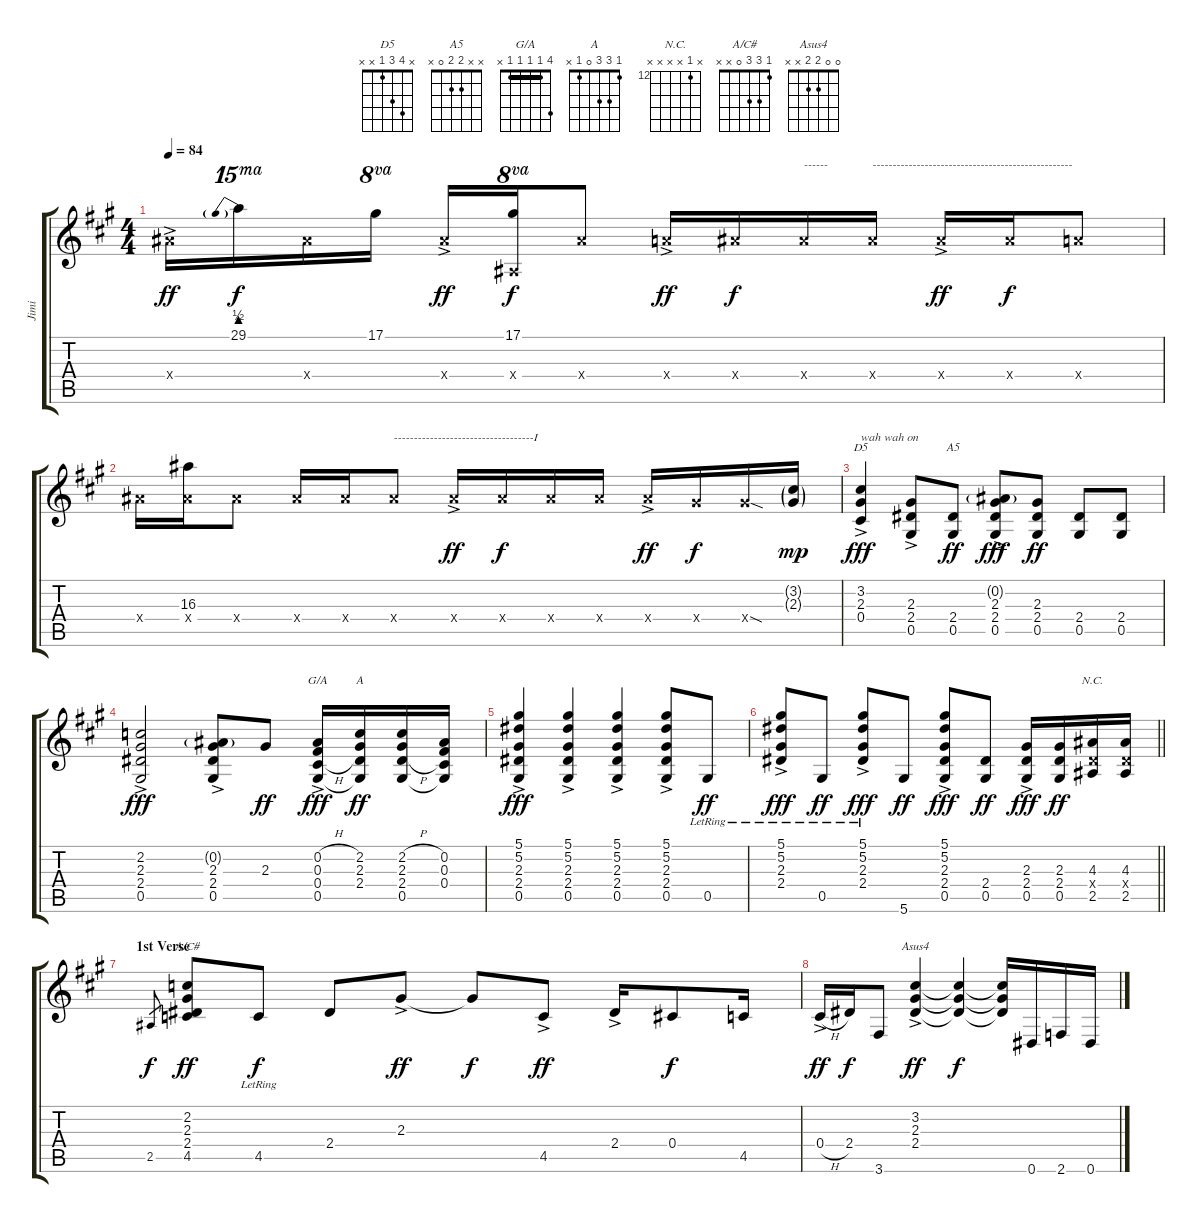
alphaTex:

\track ("Jimi" "Jimi") {instrument overdrivenguitar}
\staff {score tabs}
\tuning (Eb4 Bb3 Gb3 Db3 Ab2 Eb2) {hide}
\chord ("D5" x 4 3 1 x x)
\chord ("A5" x x 2 2 0 x) {barre 0}
\chord ("G/A" 4 1 1 1 1 x) {barre 1}
\chord ("A" 1 3 3 0 1 x)
\chord ("N.C." x 12 x x x x) {firstfret 12}
\chord ("A/C#" 1 3 3 0 x x)
\chord ("Asus4" 0 0 2 2 x x)
\ts (4 4)
\tempo 84
\clef g2
\ks a
9.4{ac x}.16{dy ff} 29.1{be (prebend 0 2 60 2)}.16{ot 15ma dy f} 9.4{x}.16 17.1.16{ot 8va} 9.4{ac x}.16{dy ff} (17.1 9.4{x}).16{ot 8va dy f} 9.4{x}.8 8.4{ac x}.16{dy ff} 9.4{x}.16{dy f} 9.4{x}.16{txt "------"} 9.4{x}.16{txt "--------------------------------------------------"} 9.4{ac x}.16{dy ff} 9.4{x}.16{dy f} 8.4{x}.8 |
9.4{x}.16 (16.3 9.4{x}).16 9.4{x}.8 9.4{x}.16 9.4{x}.16 9.4{x}.8{txt "-----------------------------------I"} 9.4{ac x}.16{dy ff} 9.4{x}.16{dy f} 9.4{x}.16 9.4{x}.16 9.4{ac x}.16{dy ff} 7.4{x}.16{dy f} 7.4{sod x}.16 (3.2{g} 2.3{g}).16{dy mp} |
(3.2{ac} 2.3{ac} 0.4{ac}).4{ch "D5" txt "wah wah on" dy fff} (2.3{ac} 2.4{ac} 0.5{ac}).8 (2.4 0.5).8{ch "A5" dy ff} (0.2{g} 2.3{ac} 2.4{ac} 0.5{ac}).8{dy fff} (2.3 2.4 0.5).8{dy ff} (2.4 0.5).8 (2.4 0.5).8 |
(2.2{ac} 2.3{ac} 2.4{ac} 0.5{ac}).2{dy fff} (0.2{g} 2.3{ac} 2.4{ac} 0.5{ac}).8 2.3.8{dy ff} (0.2{h ac} 0.3{h ac} 0.4{h ac} 0.5{ac}).16{ch "G/A" dy fff} (2.2 2.3 2.4 0.5{t}).16{ch "A" dy ff} (2.2{h} 2.3{h} 2.4{h} 0.5).16 (0.2 0.3 0.4 0.5{t}).16 |
(5.1{ac} 5.2{ac} 2.3{ac} 2.4{ac} 0.5{ac}).4{dy fff} (5.1{ac} 5.2{ac} 2.3{ac} 2.4{ac} 0.5{ac}).4 (5.1{ac} 5.2{ac} 2.3{ac} 2.4{ac} 0.5{ac}).4 (5.1{ac} 5.2{ac} 2.3{ac} 2.4{ac} 0.5{ac}).8 0.5{lr}.8{dy ff} |
\barLineRight lightlight
(5.1{ac lr} 5.2{ac lr} 2.3{ac lr} 2.4{ac lr}).8{dy fff} 0.5{lr}.8{dy ff} (5.1{ac lr} 5.2{ac lr} 2.3{ac lr} 2.4{ac lr}).8{dy fff} 5.6.8{dy ff} (5.1{ac} 5.2{ac} 2.3{ac} 2.4{ac} 0.5{ac}).8{dy fff} (2.4 0.5).8{dy ff} (2.3{ac} 2.4{ac} 0.5{ac}).16{dy fff} (2.3 2.4 0.5).16{dy ff} (4.3 2.4{x} 2.5).16{ch "N.C."} (4.3 2.4{x} 2.5).16 |
\section ("" "1st Verse")
2.5.8{gr dy f} (2.2 2.3 2.4 4.5).8{ch "A/C#" dy ff} 4.5{lr}.8{dy f} 2.4.8 2.3{ac}.8{dy ff} 2.3{t}.8{dy f} 4.5{ac}.8{dy ff} 2.4{ac}.16 0.4.8{dy f} 4.5.16 |
0.4{h ac}.16{dy ff} 2.4.16{dy f} 3.6.8 (3.2{ac} 2.3{ac} 2.4{ac}).4{ch "Asus4" dy ff} (3.2{t} 2.3{t} 2.4{t}).4{dy f} (3.2{t} 2.3{t} 2.4{t}).16 0.6.16 2.6.16 0.6.16
